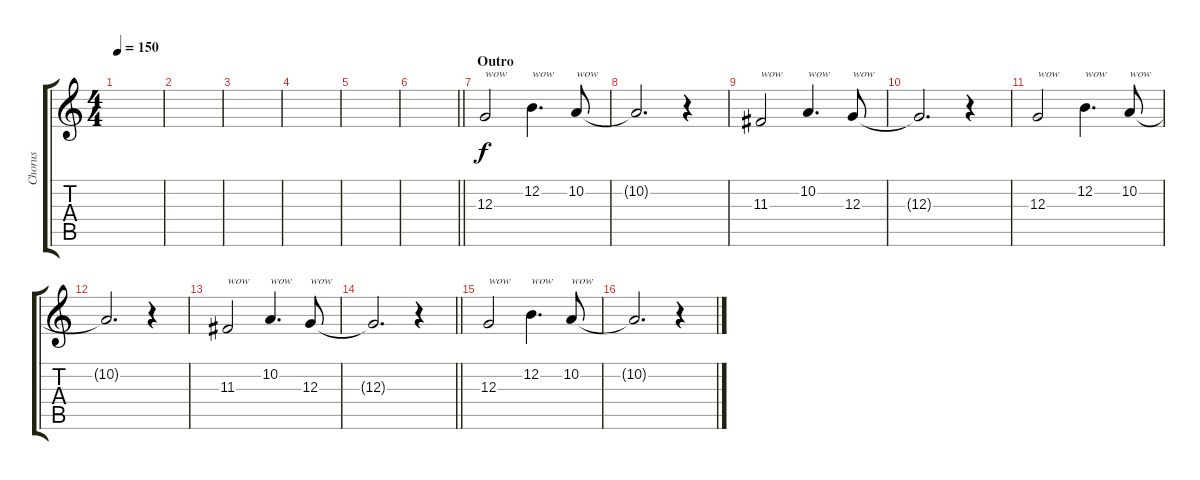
\track ("Chorus" "Chorus") {instrument synthbrass1}
\staff {score tabs}
\tuning (E4 B3 G3 D3 A2 E2) {hide}
\ts (4 4)
\tempo 150
\clef g2
\ks c
|
|
|
|
|
\barLineRight lightlight
|
\section ("" "Outro")
12.3.2{txt "wow"} 12.2.4{d txt "wow"} 10.2.8{txt "wow"} |
10.2{t}.2{d} r.4 |
11.3.2{txt "wow"} 10.2.4{d txt "wow"} 12.3.8{txt "wow"} |
12.3{t}.2{d} r.4 |
12.3.2{txt "wow"} 12.2.4{d txt "wow"} 10.2.8{txt "wow"} |
10.2{t}.2{d} r.4 |
11.3.2{txt "wow"} 10.2.4{d txt "wow"} 12.3.8{txt "wow"} |
\barLineRight lightlight
12.3{t}.2{d} r.4 |
12.3.2{txt "wow"} 12.2.4{d txt "wow"} 10.2.8{txt "wow"} |
10.2{t}.2{d} r.4
